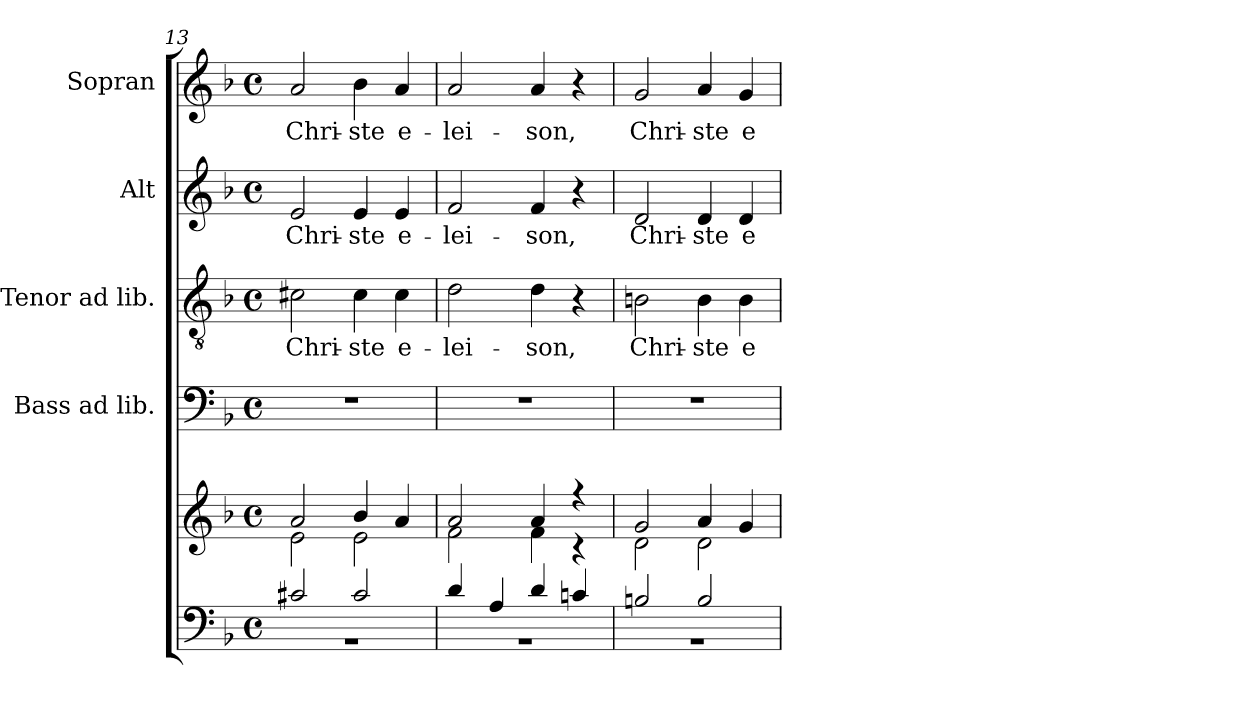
**kern	**kern	**kern	**kern	**text	**kern	**text	**kern	**text
*part5	*part5	*part4	*part3	*part3	*part2	*part2	*part1	*part1
*staff6	*staff5	*staff4	*staff3	*staff3	*staff2	*staff2	*staff1	*staff1
*	*	*I"Bass ad lib.	*I"Tenor ad lib.	*	*I"Alt	*	*I"Sopran	*
*	*	*I'B.	*I'T.	*	*I'A.	*	*I'S.	*
*clefF4	*clefG2	*clefF4	*clefGv2	*	*clefG2	*	*clefG2	*
*k[b-]	*k[b-]	*k[b-]	*k[b-]	*	*k[b-]	*	*k[b-]	*
*F:	*F:	*F:	*F:	*	*F:	*	*F:	*
*M4/4	*M4/4	*M4/4	*M4/4	*	*M4/4	*	*M4/4	*
*met(c)	*met(c)	*met(c)	*met(c)	*	*met(c)	*	*met(c)	*
=13	=13	=13	=13	=13	=13	=13	=13	=13
*^	*^	*	*	*	*	*	*	*
!	!	!	!	!	!	!LO:LY:b	!	!LO:LY:b	!	!LO:LY:b
2c#X/	1rBB	2a/	2e\	1r	2c#X\	Chri-	2e/	Chri-	2a/	Chri-
!	!	!	!	!	!	!LO:LY:b	!	!LO:LY:b	!	!LO:LY:b
2c#/	.	4b-/	2e\	.	4c#\	-ste	4e/	-ste	4b-\	-ste
!	!	!	!	!	!	!LO:LY:b	!	!LO:LY:b	!	!LO:LY:b
.	.	4a/	.	.	4c#\	e-	4e/	e-	4a/	e-
=14	=14	=14	=14	=14	=14	=14	=14	=14	=14	=14
!	!	!	!	!	!	!LO:LY:b	!	!LO:LY:b	!	!LO:LY:b
4d/	1rBB	2a/	2f\	1r	2d\	-lei-	2f/	-lei-	2a/	-lei-
4A/	.	.	.	.	.	.	.	.	.	.
!	!	!	!	!	!	!LO:LY:b	!	!LO:LY:b	!	!LO:LY:b
4d/	.	4a/	4f\	.	4d\	-son,	4f/	-son,	4a/	-son,
4cn/	.	4r	4r	.	4r	.	4r	.	4r	.
=15	=15	=15	=15	=15	=15	=15	=15	=15	=15	=15
!	!	!	!	!	!	!LO:LY:b	!	!LO:LY:b	!	!LO:LY:b
2Bn/	1rBB	2g/	2d\	1r	2Bn\	Chri-	2d/	Chri-	2g/	Chri-
!	!	!	!	!	!	!LO:LY:b	!	!LO:LY:b	!	!LO:LY:b
2B/	.	4a/	2d\	.	4B\	-ste	4d/	-ste	4a/	-ste
!	!	!	!	!	!	!LO:LY:b	!	!LO:LY:b	!	!LO:LY:b
.	.	4g/	.	.	4B\	e-	4d/	e-	4g/	e-
*v	*v	*	*	*	*	*	*	*	*	*
*	*v	*v	*	*	*	*	*	*	*
=	=	=	=	=	=	=	=	=
*-	*-	*-	*-	*-	*-	*-	*-	*-
